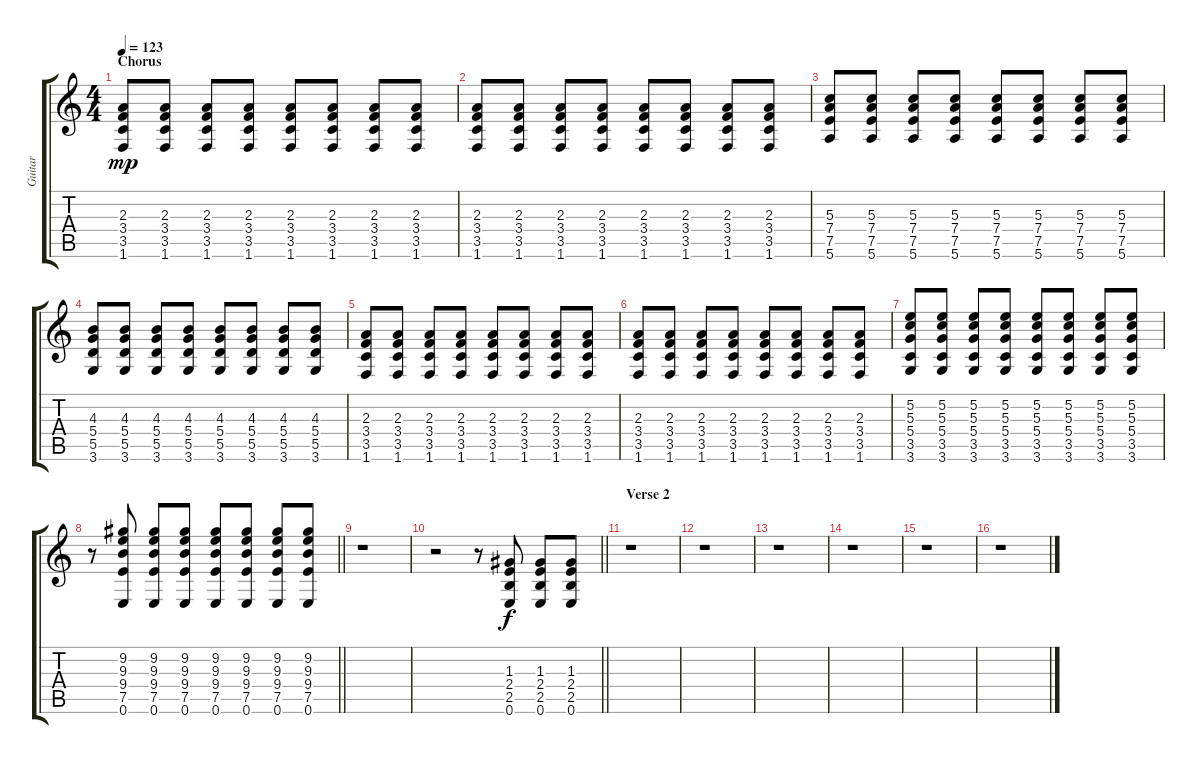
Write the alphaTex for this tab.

\track ("Guitar" "Guitar") {instrument distortionguitar}
\staff {score tabs}
\tuning (E4 B3 G3 D3 A2 E2) {hide}
\ts (4 4)
\section ("" "Chorus")
\tempo 123
\clef g2
\ks c
(2.3 3.4 3.5 1.6).8{dy mp} (2.3 3.4 3.5 1.6).8 (2.3 3.4 3.5 1.6).8 (2.3 3.4 3.5 1.6).8 (2.3 3.4 3.5 1.6).8 (2.3 3.4 3.5 1.6).8 (2.3 3.4 3.5 1.6).8 (2.3 3.4 3.5 1.6).8 |
(2.3 3.4 3.5 1.6).8 (2.3 3.4 3.5 1.6).8 (2.3 3.4 3.5 1.6).8 (2.3 3.4 3.5 1.6).8 (2.3 3.4 3.5 1.6).8 (2.3 3.4 3.5 1.6).8 (2.3 3.4 3.5 1.6).8 (2.3 3.4 3.5 1.6).8 |
(5.3 7.4 7.5 5.6).8 (5.3 7.4 7.5 5.6).8 (5.3 7.4 7.5 5.6).8 (5.3 7.4 7.5 5.6).8 (5.3 7.4 7.5 5.6).8 (5.3 7.4 7.5 5.6).8 (5.3 7.4 7.5 5.6).8 (5.3 7.4 7.5 5.6).8 |
(4.3 5.4 5.5 3.6).8 (4.3 5.4 5.5 3.6).8 (4.3 5.4 5.5 3.6).8 (4.3 5.4 5.5 3.6).8 (4.3 5.4 5.5 3.6).8 (4.3 5.4 5.5 3.6).8 (4.3 5.4 5.5 3.6).8 (4.3 5.4 5.5 3.6).8 |
(2.3 3.4 3.5 1.6).8 (2.3 3.4 3.5 1.6).8 (2.3 3.4 3.5 1.6).8 (2.3 3.4 3.5 1.6).8 (2.3 3.4 3.5 1.6).8 (2.3 3.4 3.5 1.6).8 (2.3 3.4 3.5 1.6).8 (2.3 3.4 3.5 1.6).8 |
(2.3 3.4 3.5 1.6).8 (2.3 3.4 3.5 1.6).8 (2.3 3.4 3.5 1.6).8 (2.3 3.4 3.5 1.6).8 (2.3 3.4 3.5 1.6).8 (2.3 3.4 3.5 1.6).8 (2.3 3.4 3.5 1.6).8 (2.3 3.4 3.5 1.6).8 |
(5.2 5.3 5.4 3.5 3.6).8 (5.2 5.3 5.4 3.5 3.6).8 (5.2 5.3 5.4 3.5 3.6).8 (5.2 5.3 5.4 3.5 3.6).8 (5.2 5.3 5.4 3.5 3.6).8 (5.2 5.3 5.4 3.5 3.6).8 (5.2 5.3 5.4 3.5 3.6).8 (5.2 5.3 5.4 3.5 3.6).8 |
\barLineRight lightlight
r.8 (9.2 9.3 9.4 7.5 0.6).8 (9.2 9.3 9.4 7.5 0.6).8 (9.2 9.3 9.4 7.5 0.6).8 (9.2 9.3 9.4 7.5 0.6).8 (9.2 9.3 9.4 7.5 0.6).8 (9.2 9.3 9.4 7.5 0.6).8 (9.2 9.3 9.4 7.5 0.6).8 |
r.1 |
\barLineRight lightlight
r.2 r.8 (1.3 2.4 2.5 0.6).8{dy f} (1.3 2.4 2.5 0.6).8 (1.3 2.4 2.5 0.6).8 |
\section ("" "Verse 2")
r.1 |
r.1 |
r.1 |
r.1 |
r.1 |
r.1
